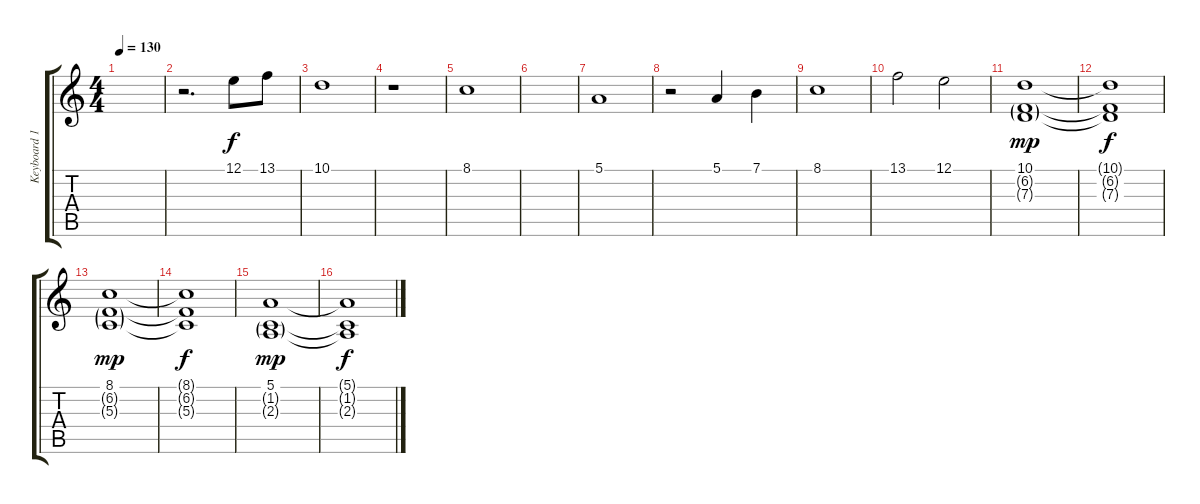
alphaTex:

\track ("Keyboard 1" "Keyboard 1") {instrument synthstrings2}
\staff {score tabs}
\tuning (E4 B3 G3 D3 A2 E2) {hide}
\ts (4 4)
\tempo 130
\clef g2
\ks c
|
r.2{d} 12.1.8 13.1.8 |
10.1.1 |
r.1 |
8.1.1 |
|
5.1.1 |
r.2 5.1.4 7.1.4 |
8.1.1 |
13.1.2 12.1.2 |
(10.1 6.2{g} 7.3{g}).1{dy mp} |
(10.1{t} 6.2{t} 7.3{t}).1{dy f} |
(8.1 6.2{g} 5.3{g}).1{dy mp} |
(8.1{t} 6.2{t} 5.3{t}).1{dy f} |
(5.1 1.2{g} 2.3{g}).1{dy mp} |
(5.1{t} 1.2{t} 2.3{t}).1{dy f}
